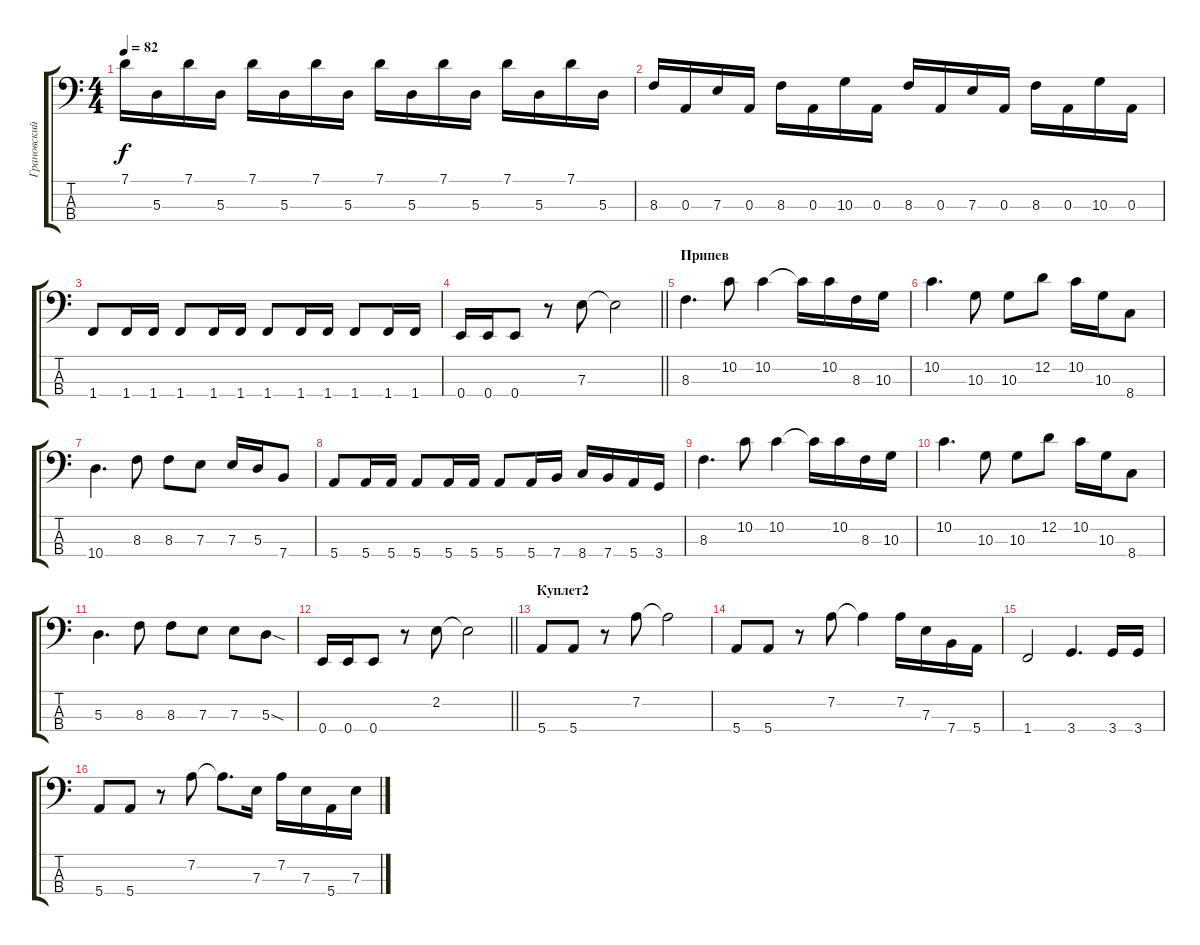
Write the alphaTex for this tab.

\track ("Грановский" "Грановский") {instrument electricbassfinger}
\staff {score tabs}
\tuning (G2 D2 A1 E1) {hide}
\ts (4 4)
\tempo 82
\clef f4
\ks c
7.1.16{dy f} 5.3.16 7.1.16 5.3.16 7.1.16 5.3.16 7.1.16 5.3.16 7.1.16 5.3.16 7.1.16 5.3.16 7.1.16 5.3.16 7.1.16 5.3.16 |
8.3.16 0.3.16 7.3.16 0.3.16 8.3.16 0.3.16 10.3.16 0.3.16 8.3.16 0.3.16 7.3.16 0.3.16 8.3.16 0.3.16 10.3.16 0.3.16 |
1.4.8 1.4.16 1.4.16 1.4.8 1.4.16 1.4.16 1.4.8 1.4.16 1.4.16 1.4.8 1.4.16 1.4.16 |
\barLineRight lightlight
0.4.16 0.4.16 0.4.8 r.8 7.3.8 7.3{t}.2 |
\section ("" "Припев")
8.3.4{d} 10.2.8 10.2.4 10.2{t}.16 10.2.16 8.3.16 10.3.16 |
10.2.4{d} 10.3.8 10.3.8 12.2.8 10.2.16 10.3.16 8.4.8 |
10.4.4{d} 8.3.8 8.3.8 7.3.8 7.3.16 5.3.16 7.4.8 |
5.4.8 5.4.16 5.4.16 5.4.8 5.4.16 5.4.16 5.4.8 5.4.16 7.4.16 8.4.16 7.4.16 5.4.16 3.4.16 |
8.3.4{d} 10.2.8 10.2.4 10.2{t}.16 10.2.16 8.3.16 10.3.16 |
10.2.4{d} 10.3.8 10.3.8 12.2.8 10.2.16 10.3.16 8.4.8 |
5.3.4{d} 8.3.8 8.3.8 7.3.8 7.3.8 5.3{sod}.8 |
\barLineRight lightlight
0.4.16 0.4.16 0.4.8 r.8 2.2.8 2.2{t}.2 |
\section ("" "Куплет2")
5.4.8 5.4.8 r.8 7.2.8 7.2{t}.2 |
5.4.8 5.4.8 r.8 7.2.8 7.2{t}.4 7.2.16 7.3.16 7.4.16 5.4.16 |
1.4.2 3.4.4{d} 3.4.16 3.4.16 |
5.4.8 5.4.8 r.8 7.2.8 7.2{t}.8{d} 7.3.16 7.2.16 7.3.16 5.4.16 7.3.16
